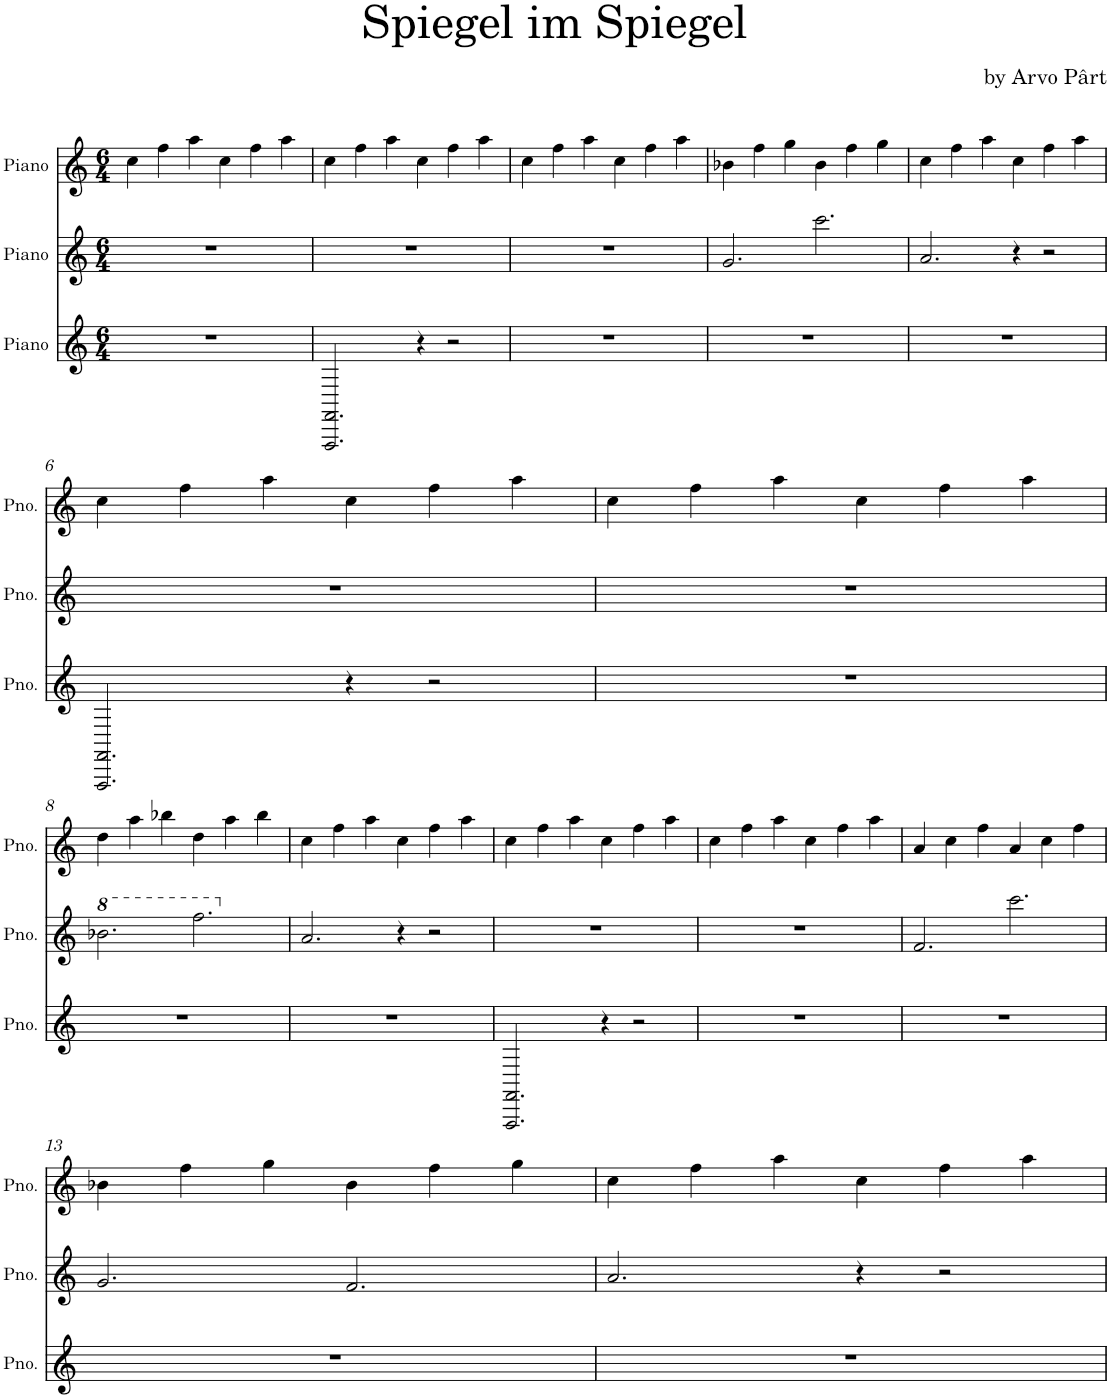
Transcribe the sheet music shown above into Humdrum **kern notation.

**kern	**kern	**kern
*part3	*part2	*part1
*staff3	*staff2	*staff1
*I"Piano	*I"Piano	*I"Piano
*I'Pno.	*I'Pno.	*I'Pno.
*clefG2	*clefG2	*clefG2
*k[]	*k[]	*k[]
*M6/4	*M6/4	*M6/4
=1	=1	=1
1.r	1.r	4cc\
.	.	4ff\
.	.	4aa\
.	.	4cc\
.	.	4ff\
.	.	4aa\
=2	=2	=2
2.FFF/ 2.FF/	1.r	4cc\
.	.	4ff\
.	.	4aa\
4r	.	4cc\
2r	.	4ff\
.	.	4aa\
=3	=3	=3
1.r	1.r	4cc\
.	.	4ff\
.	.	4aa\
.	.	4cc\
.	.	4ff\
.	.	4aa\
=4	=4	=4
1.r	2.g/	4b-X\
.	.	4ff\
.	.	4gg\
.	2.ccc\	4b-\
.	.	4ff\
.	.	4gg\
=5	=5	=5
1.r	2.a/	4cc\
.	.	4ff\
.	.	4aa\
.	4r	4cc\
.	2r	4ff\
.	.	4aa\
!!LO:LB:g=z
=6	=6	=6
2.FFF/ 2.FF/	1.r	4cc\
.	.	4ff\
.	.	4aa\
4r	.	4cc\
2r	.	4ff\
.	.	4aa\
=7	=7	=7
1.r	1.r	4cc\
.	.	4ff\
.	.	4aa\
.	.	4cc\
.	.	4ff\
.	.	4aa\
!!LO:LB:g=z
=8	=8	=8
*	*8va	*
1.r	2.bb-X\	4dd\
.	.	4aa\
.	.	4bb-X\
.	2.fff\	4dd\
.	.	4aa\
.	.	4bb-\
=9	=9	=9
*	*X8va	*
1.r	2.a/	4cc\
.	.	4ff\
.	.	4aa\
.	4r	4cc\
.	2r	4ff\
.	.	4aa\
=10	=10	=10
2.FFF/ 2.FF/	1.r	4cc\
.	.	4ff\
.	.	4aa\
4r	.	4cc\
2r	.	4ff\
.	.	4aa\
=11	=11	=11
1.r	1.r	4cc\
.	.	4ff\
.	.	4aa\
.	.	4cc\
.	.	4ff\
.	.	4aa\
=12	=12	=12
1.r	2.f/	4a/
.	.	4cc\
.	.	4ff\
.	2.ccc\	4a/
.	.	4cc\
.	.	4ff\
!!LO:LB:g=z
=13	=13	=13
1.r	2.g/	4b-X\
.	.	4ff\
.	.	4gg\
.	2.f/	4b-\
.	.	4ff\
.	.	4gg\
=14	=14	=14
1.r	2.a/	4cc\
.	.	4ff\
.	.	4aa\
.	4r	4cc\
.	2r	4ff\
.	.	4aa\
=	=	=
*-	*-	*-
